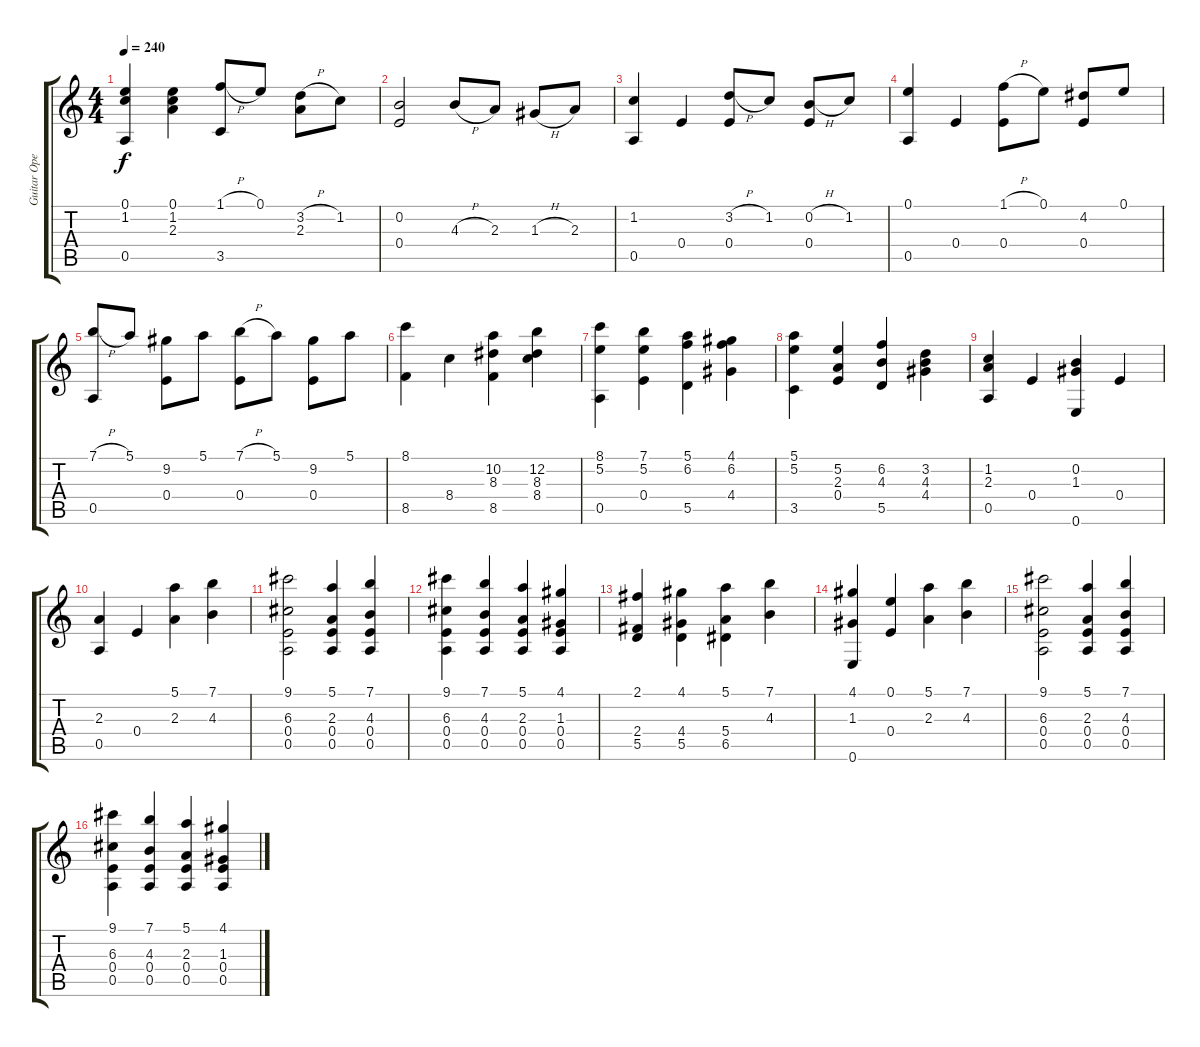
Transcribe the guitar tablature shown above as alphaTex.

\track ("Guitar Open Esus11 : EAEGBE" "Guitar Ope") {instrument acousticguitarnylon}
\staff {score tabs}
\tuning (E4 B3 G3 E3 A2 E2) {hide}
\ts (4 4)
\tempo 240
\clef g2
\ks c
(0.1 1.2 0.5).4{dy f} (0.1 1.2 2.3).4 (1.1{h} 3.5).8 0.1.8 (3.2{h} 2.3).8 1.2.8 |
(0.2 0.4).2 4.3{h}.8 2.3.8 1.3{h}.8 2.3.8 |
(1.2 0.5).4 0.4.4 (3.2{h} 0.4).8 1.2.8 (0.2{h} 0.4).8 1.2.8 |
(0.1 0.5).4 0.4.4 (1.1{h} 0.4).8 0.1.8 (4.2 0.4).8 0.1.8 |
(7.1{h} 0.5).8 5.1.8 (9.2 0.4).8 5.1.8 (7.1{h} 0.4).8 5.1.8 (9.2 0.4).8 5.1.8 |
(8.1 8.5).4 8.4.4 (10.2 8.3 8.5).4 (12.2 8.3 8.4).4 |
(8.1 5.2 0.5).4 (7.1 5.2 0.4).4 (5.1 6.2 5.5).4 (4.1 6.2 4.4).4 |
(5.1 5.2 3.5).4 (5.2 2.3 0.4).4 (6.2 4.3 5.5).4 (3.2 4.3 4.4).4 |
(1.2 2.3 0.5).4 0.4.4 (0.2 1.3 0.6).4 0.4.4 |
(2.3 0.5).4 0.4.4 (5.1 2.3).4 (7.1 4.3).4 |
(9.1 6.3 0.4 0.5).2 (5.1 2.3 0.4 0.5).4 (7.1 4.3 0.4 0.5).4 |
(9.1 6.3 0.4 0.5).4 (7.1 4.3 0.4 0.5).4 (5.1 2.3 0.4 0.5).4 (4.1 1.3 0.4 0.5).4 |
(2.1 2.4 5.5).4 (4.1 4.4 5.5).4 (5.1 5.4 6.5).4 (7.1 4.3).4 |
(4.1 1.3 0.6).4 (0.1 0.4).4 (5.1 2.3).4 (7.1 4.3).4 |
(9.1 6.3 0.4 0.5).2 (5.1 2.3 0.4 0.5).4 (7.1 4.3 0.4 0.5).4 |
(9.1 6.3 0.4 0.5).4 (7.1 4.3 0.4 0.5).4 (5.1 2.3 0.4 0.5).4 (4.1 1.3 0.4 0.5).4
